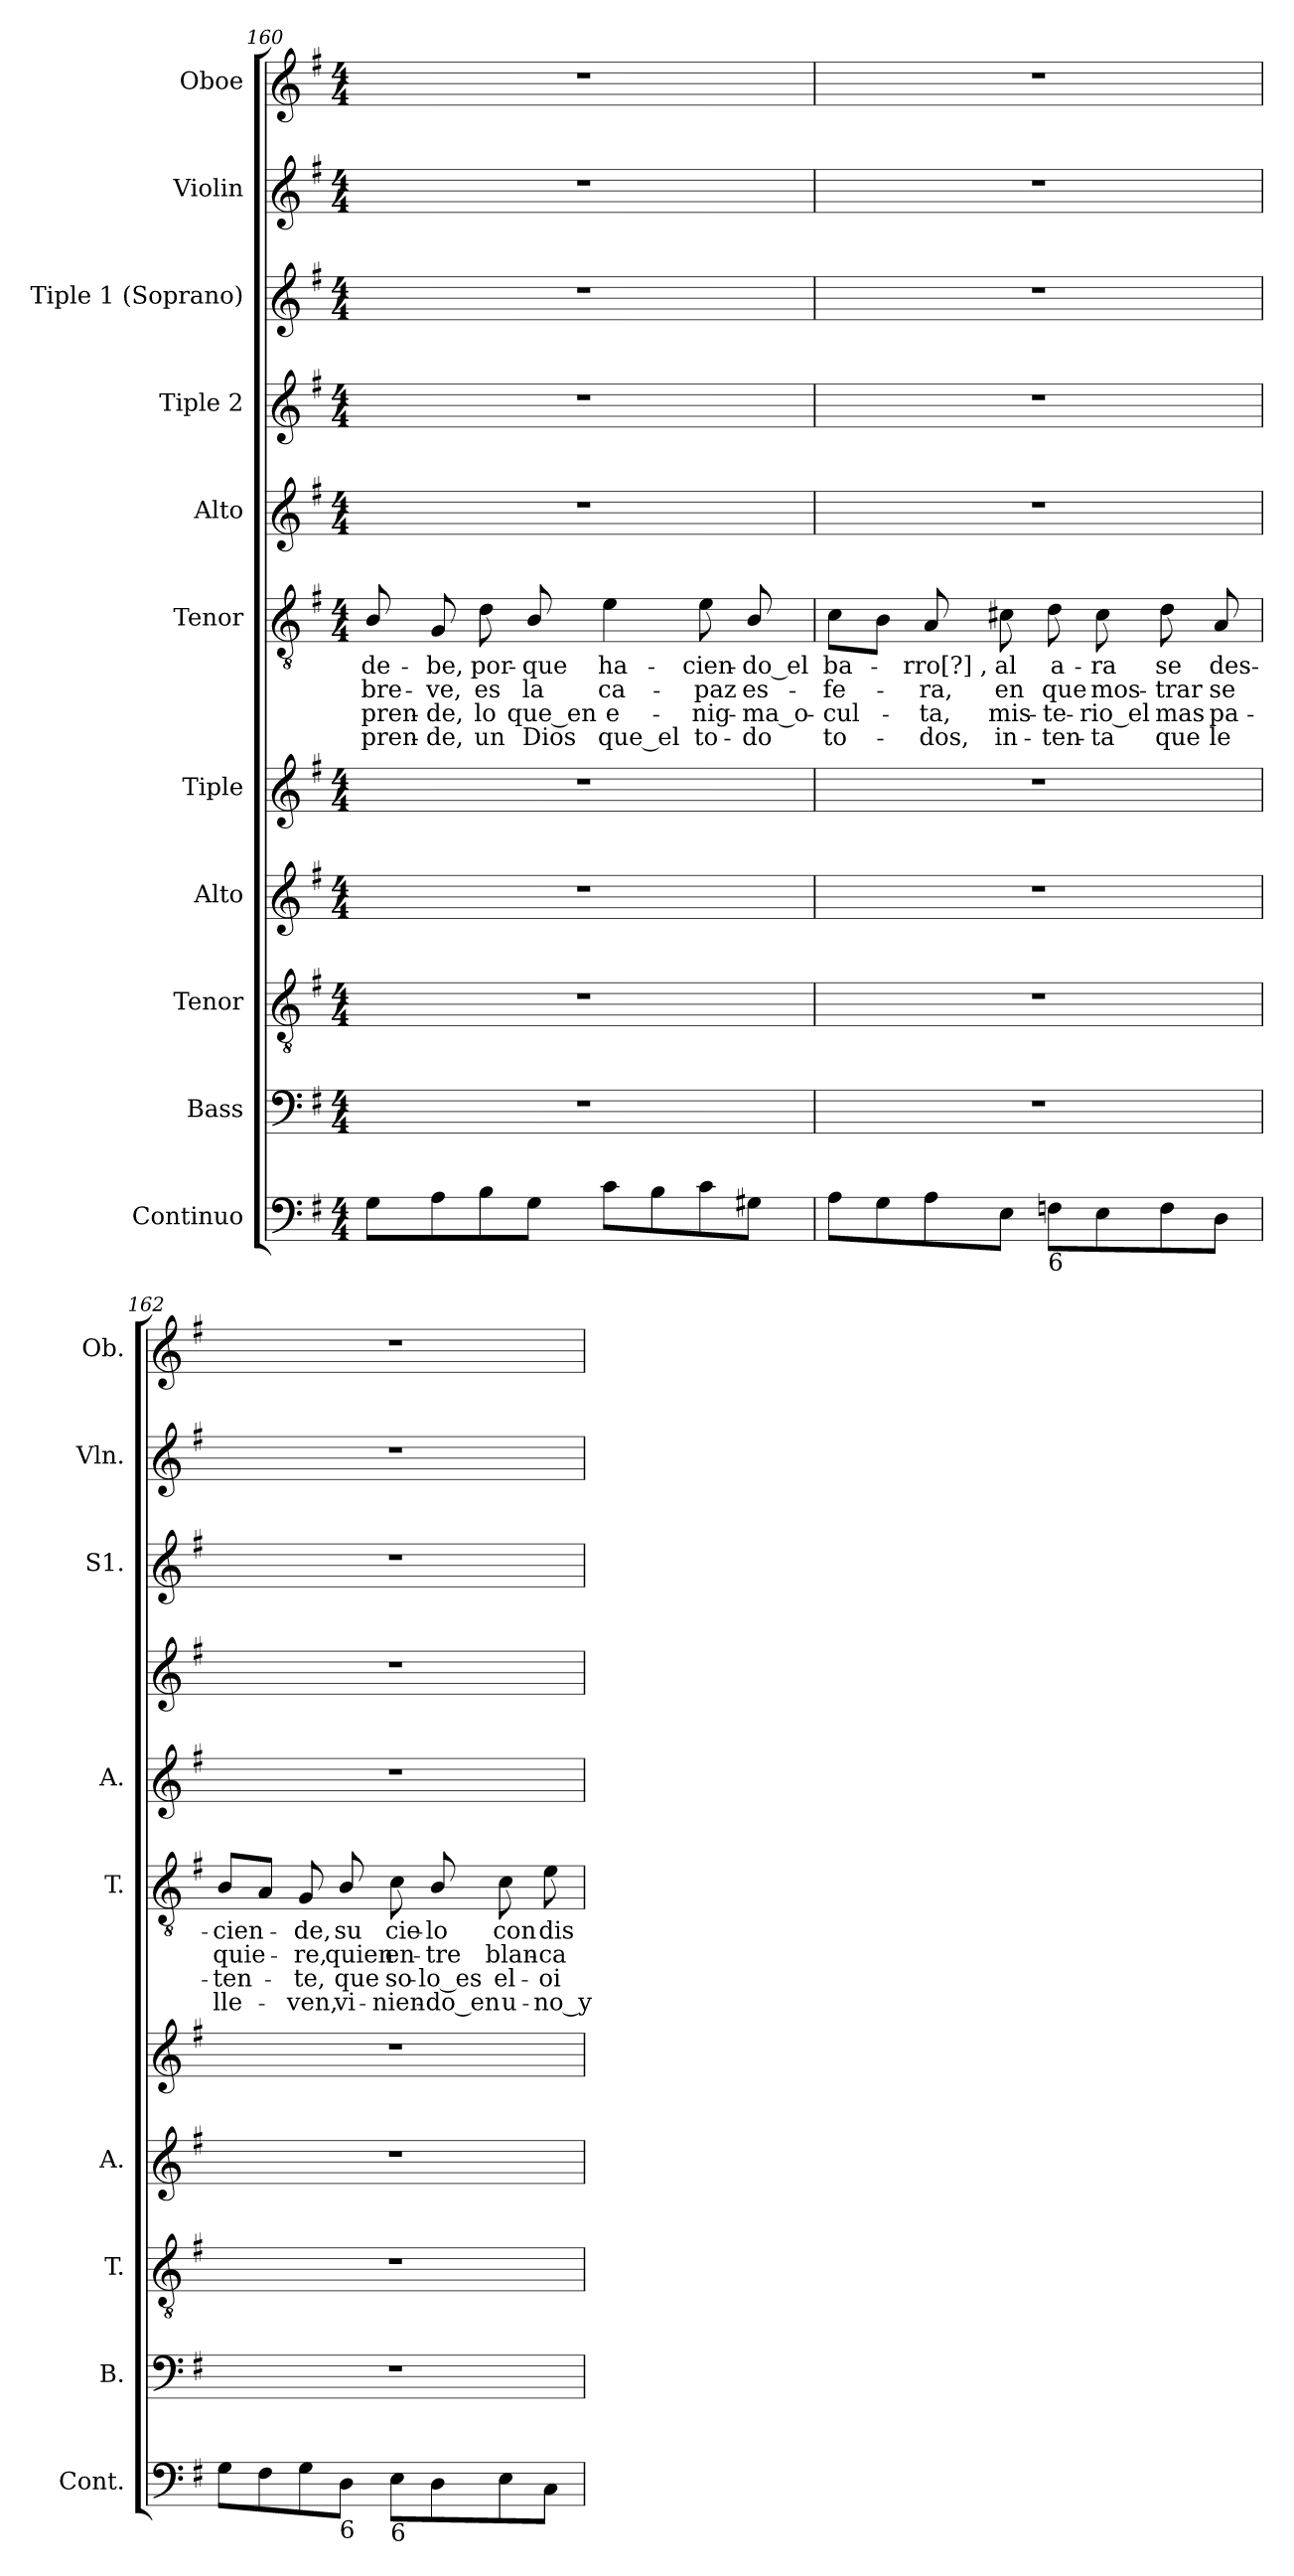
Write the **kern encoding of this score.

**kern	**kern	**kern	**kern	**kern	**kern	**text	**text	**text	**text	**kern	**kern	**kern	**kern	**kern
*part11	*part10	*part9	*part8	*part7	*part6	*part6	*part6	*part6	*part6	*part5	*part4	*part3	*part2	*part1
*staff11	*staff10	*staff9	*staff8	*staff7	*staff6	*staff6	*staff6	*staff6	*staff6	*staff5	*staff4	*staff3	*staff2	*staff1
*I"Continuo	*I"Bass	*I"Tenor	*I"Alto	*I"Tiple	*I"Tenor	*	*	*	*	*I"Alto	*I"Tiple 2	*I"Tiple 1 (Soprano)	*I"Violin	*I"Oboe
*I'Cont.	*I'B.	*I'T.	*I'A.	*	*I'T.	*	*	*	*	*I'A.	*	*I'S1.	*I'Vln.	*I'Ob.
*clefF4	*clefF4	*clefGv2	*clefG2	*clefG2	*clefGv2	*	*	*	*	*clefG2	*clefG2	*clefG2	*clefG2	*clefG2
*	*	*ITrd7c12	*	*	*ITrd7c12	*	*	*	*	*	*	*	*	*
*k[f#]	*k[f#]	*k[f#]	*k[f#]	*k[f#]	*k[f#]	*	*	*	*	*k[f#]	*k[f#]	*k[f#]	*k[f#]	*k[f#]
*G:	*G:	*G:	*G:	*G:	*G:	*	*	*	*	*G:	*G:	*G:	*G:	*G:
*M4/4	*M4/4	*M4/4	*M4/4	*M4/4	*M4/4	*	*	*	*	*M4/4	*M4/4	*M4/4	*M4/4	*M4/4
=160	=160	=160	=160	=160	=160	=160	=160	=160	=160	=160	=160	=160	=160	=160
!	!	!	!	!	!	!LO:LY:b:color=#000000	!LO:LY:b:color=#000000	!LO:LY:b:color=#000000	!LO:LY:b:color=#000000	!	!	!	!	!
8Gi\L	1r	1r	1r	1r	8BBi/	de-	bre-	-pren-	-pren-	1r	1r	1r	1r	1r
!	!	!	!	!	!	!LO:LY:b:color=#000000	!LO:LY:b:color=#000000	!LO:LY:b:color=#000000	!LO:LY:b:color=#000000	!	!	!	!	!
8Ai\	.	.	.	.	8GGi/	-be,	-ve,	-de,	-de,	.	.	.	.	.
!	!	!	!	!	!	!LO:LY:b:color=#000000	!LO:LY:b:color=#000000	!LO:LY:b:color=#000000	!LO:LY:b:color=#000000	!	!	!	!	!
8Bi\	.	.	.	.	8Di\	por-	es	lo	un	.	.	.	.	.
!	!	!	!	!	!	!LO:LY:b:color=#000000	!LO:LY:b:color=#000000	!LO:LY:b:color=#000000	!LO:LY:b:color=#000000	!	!	!	!	!
8Gi\J	.	.	.	.	8BBi/	-que	la	que_en	Dios	.	.	.	.	.
!	!	!	!	!	!	!LO:LY:b:color=#000000	!LO:LY:b:color=#000000	!LO:LY:b:color=#000000	!LO:LY:b:color=#000000	!	!	!	!	!
8ci\L	.	.	.	.	4Ei\	ha-	ca-	e-	que_el	.	.	.	.	.
8Bi\	.	.	.	.	.	.	.	.	.	.	.	.	.	.
!	!	!	!	!	!	!LO:LY:b:color=#000000	!LO:LY:b:color=#000000	!LO:LY:b:color=#000000	!LO:LY:b:color=#000000	!	!	!	!	!
8ci\	.	.	.	.	8Ei\	-cien-	-paz	-nig-	to-	.	.	.	.	.
!	!	!	!	!	!	!LO:LY:b:color=#000000	!LO:LY:b:color=#000000	!LO:LY:b:color=#000000	!LO:LY:b:color=#000000	!	!	!	!	!
8G#Xi\J	.	.	.	.	8BBi/	-do_el	es-	-ma_o-	-do	.	.	.	.	.
!!LO:LB:g=z
=161	=161	=161	=161	=161	=161	=161	=161	=161	=161	=161	=161	=161	=161	=161
!	!	!	!	!	!	!LO:LY:b:color=#000000	!LO:LY:b:color=#000000	!LO:LY:b:color=#000000	!LO:LY:b:color=#000000	!	!	!	!	!
8Ai\L	1r	1r	1r	1r	8Ci\L	ba-	-fe-	-cul-	to-	1r	1r	1r	1r	1r
8Gi\	.	.	.	.	8BBi\J	.	.	.	.	.	.	.	.	.
!	!	!	!	!	!	!LO:LY:b:color=#000000	!LO:LY:b:color=#000000	!LO:LY:b:color=#000000	!LO:LY:b:color=#000000	!	!	!	!	!
8Ai\	.	.	.	.	8AAi/	-rro[?],	-ra,	-ta,	-dos,	.	.	.	.	.
!	!	!	!	!	!	!LO:LY:b:color=#000000	!LO:LY:b:color=#000000	!LO:LY:b:color=#000000	!LO:LY:b:color=#000000	!	!	!	!	!
8Ei\J	.	.	.	.	8C#Xi\	al	en	mis-	in-	.	.	.	.	.
!LO:TX:b:t=6	!	!	!	!	!	!	!	!	!	!	!	!	!	!
!	!	!	!	!	!	!LO:LY:b:color=#000000	!LO:LY:b:color=#000000	!LO:LY:b:color=#000000	!LO:LY:b:color=#000000	!	!	!	!	!
8Fni\L	.	.	.	.	8Di\	a-	que	-te-	-ten-	.	.	.	.	.
!	!	!	!	!	!	!LO:LY:b:color=#000000	!LO:LY:b:color=#000000	!LO:LY:b:color=#000000	!LO:LY:b:color=#000000	!	!	!	!	!
8Ei\	.	.	.	.	8C#i\	-ra	mos-	-rio_el	-ta	.	.	.	.	.
!	!	!	!	!	!	!LO:LY:b:color=#000000	!LO:LY:b:color=#000000	!LO:LY:b:color=#000000	!LO:LY:b:color=#000000	!	!	!	!	!
8Fi\	.	.	.	.	8Di\	se	-trar	mas	que	.	.	.	.	.
!	!	!	!	!	!	!LO:LY:b:color=#000000	!LO:LY:b:color=#000000	!LO:LY:b:color=#000000	!LO:LY:b:color=#000000	!	!	!	!	!
8Di\J	.	.	.	.	8AAi/	des-	se	pa-	le	.	.	.	.	.
=162	=162	=162	=162	=162	=162	=162	=162	=162	=162	=162	=162	=162	=162	=162
!	!	!	!	!	!	!LO:LY:b:color=#000000	!LO:LY:b:color=#000000	!LO:LY:b:color=#000000	!LO:LY:b:color=#000000	!	!	!	!	!
8Gi\L	1r	1r	1r	1r	8BBi/L	-cien-	quie-	-ten-	lle-	1r	1r	1r	1r	1r
8F#i\	.	.	.	.	8AAi/J	.	.	.	.	.	.	.	.	.
!	!	!	!	!	!	!LO:LY:b:color=#000000	!LO:LY:b:color=#000000	!LO:LY:b:color=#000000	!LO:LY:b:color=#000000	!	!	!	!	!
8Gi\	.	.	.	.	8GGi/	-de,	-re,	-te,	-ven,	.	.	.	.	.
!LO:TX:b:t=6	!	!	!	!	!	!	!	!	!	!	!	!	!	!
!	!	!	!	!	!	!LO:LY:b:color=#000000	!LO:LY:b:color=#000000	!LO:LY:b:color=#000000	!LO:LY:b:color=#000000	!	!	!	!	!
8Di\J	.	.	.	.	8BBi/	su	quien	que	vi-	.	.	.	.	.
!LO:TX:b:t=6	!	!	!	!	!	!	!	!	!	!	!	!	!	!
!	!	!	!	!	!	!LO:LY:b:color=#000000	!LO:LY:b:color=#000000	!LO:LY:b:color=#000000	!LO:LY:b:color=#000000	!	!	!	!	!
8Ei\L	.	.	.	.	8Ci\	cie-	en-	so-	-nien-	.	.	.	.	.
!	!	!	!	!	!	!LO:LY:b:color=#000000	!LO:LY:b:color=#000000	!LO:LY:b:color=#000000	!LO:LY:b:color=#000000	!	!	!	!	!
8Di\	.	.	.	.	8BBi/	-lo	-tre	-lo_es	-do_en	.	.	.	.	.
!	!	!	!	!	!	!LO:LY:b:color=#000000	!LO:LY:b:color=#000000	!LO:LY:b:color=#000000	!LO:LY:b:color=#000000	!	!	!	!	!
8Ei\	.	.	.	.	8Ci\	con	blan-	el-	u-	.	.	.	.	.
!	!	!	!	!	!	!LO:LY:b:color=#000000	!LO:LY:b:color=#000000	!LO:LY:b:color=#000000	!LO:LY:b:color=#000000	!	!	!	!	!
8Ci\J	.	.	.	.	8Ei\	dis-	-ca	-oi-	-no_y	.	.	.	.	.
=	=	=	=	=	=	=	=	=	=	=	=	=	=	=
*-	*-	*-	*-	*-	*-	*-	*-	*-	*-	*-	*-	*-	*-	*-
